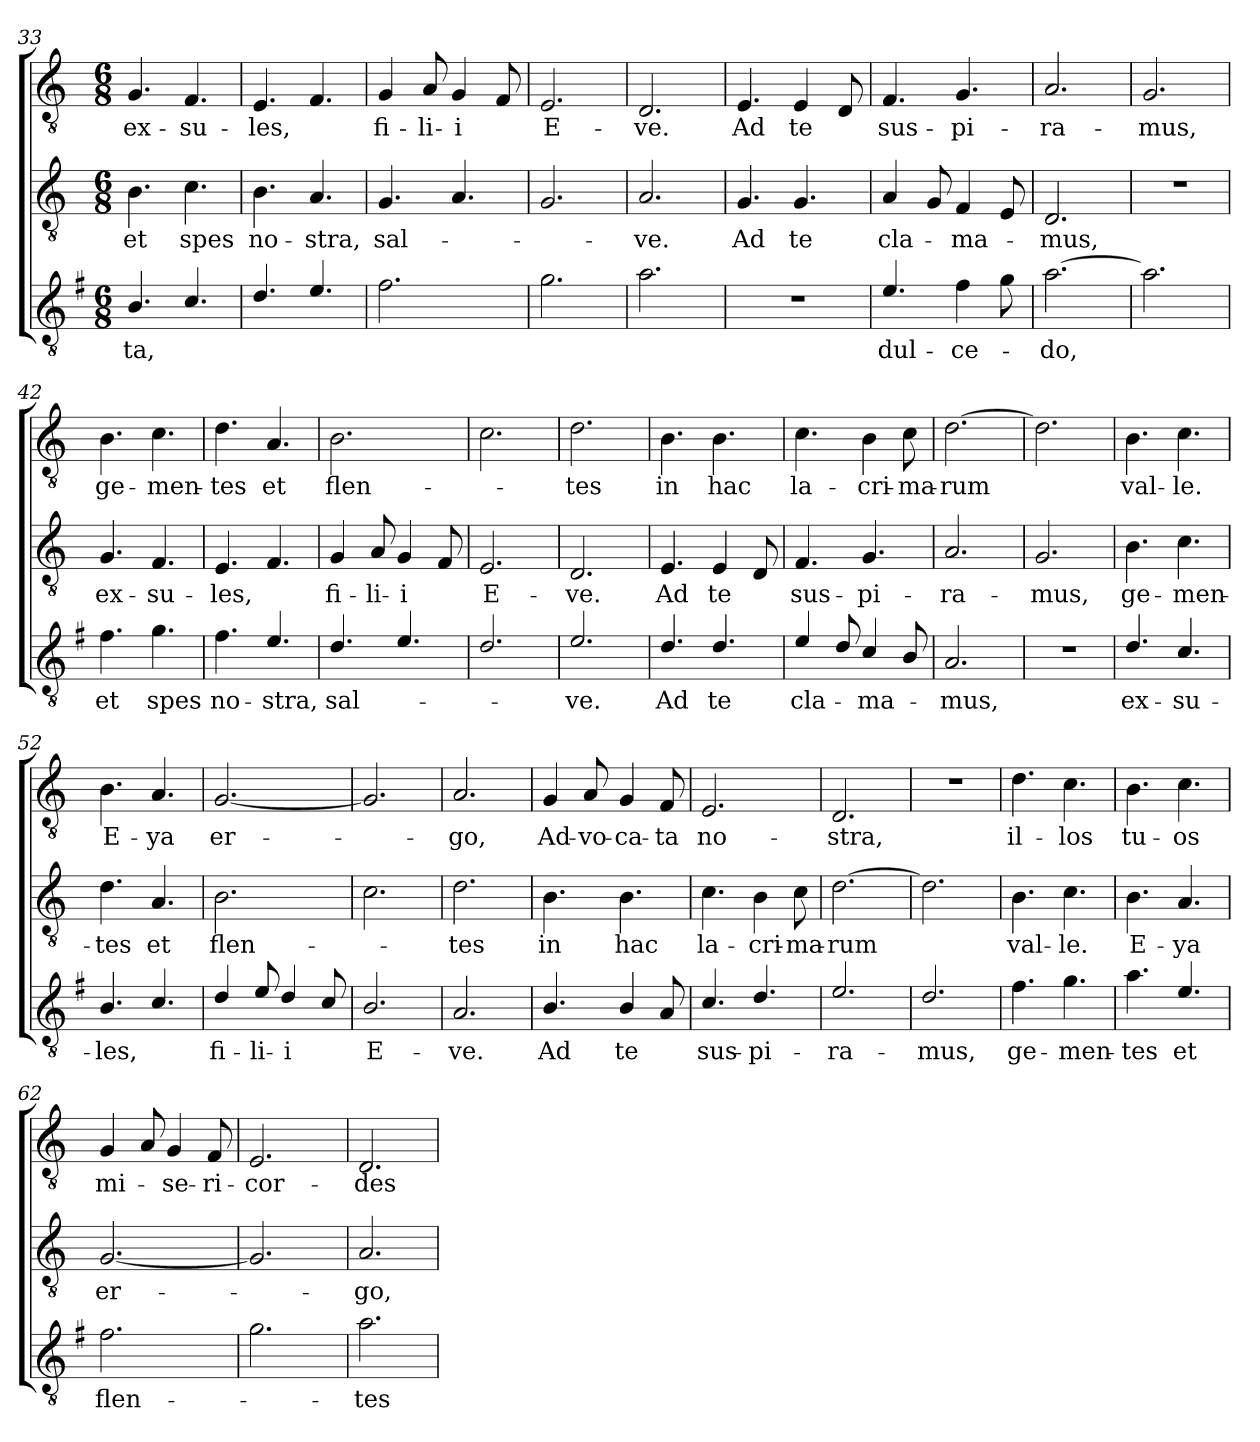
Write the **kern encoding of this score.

**kern	**text	**kern	**text	**kern	**text
*part3	*part3	*part2	*part2	*part1	*part1
*staff3	*staff3	*staff2	*staff2	*staff1	*staff1
*clefGv2	*	*clefGv2	*	*clefGv2	*
*ITrd4c7	*	*	*	*	*
*k[]	*	*k[]	*	*k[]	*
*C:	*	*C:	*	*C:	*
*M6/8	*	*M6/8	*	*M6/8	*
=33	=33	=33	=33	=33	=33
!	!LO:LY:b	!	!LO:LY:b	!	!LO:LY:b
4.E/	-ta,	4.B\	et	4.G/	ex-
!	!	!	!LO:LY:b	!	!LO:LY:b
4.F/	.	4.c\	spes	4.F/	-su-
=34	=34	=34	=34	=34	=34
!	!	!	!LO:LY:b	!	!LO:LY:b
4.G/	.	4.B\	no-	4.E/	-les,
!	!	!	!LO:LY:b	!	!
4.A/	.	4.A/	-stra,	4.F/	.
=35	=35	=35	=35	=35	=35
!	!	!	!LO:LY:b	!	!LO:LY:b
2.B\	.	4.G/	sal-	4G/	fi-
!	!	!	!	!	!LO:LY:b
.	.	.	.	8A/	-li-
!	!	!	!	!	!LO:LY:b
.	.	4.A/	.	4G/	-i
.	.	.	.	8F/	.
=36	=36	=36	=36	=36	=36
!	!	!	!	!	!LO:LY:b
2.c\	.	2.G/	.	2.E/	E-
=37	=37	=37	=37	=37	=37
!	!	!	!LO:LY:b	!	!LO:LY:b
2.d\	.	2.A/	-ve.	2.D/	-ve.
!!LO:LB:g=z
=38	=38	=38	=38	=38	=38
!	!	!	!LO:LY:b	!	!LO:LY:b
2.r	.	4.G/	Ad	4.E/	Ad
!	!	!	!LO:LY:b	!	!LO:LY:b
.	.	4.G/	te	4E/	te
.	.	.	.	8D/	.
=39	=39	=39	=39	=39	=39
!	!LO:LY:b	!	!LO:LY:b	!	!LO:LY:b
4.A/	dul-	4A/	cla-	4.F/	sus-
.	.	8G/	.	.	.
!	!LO:LY:b	!	!LO:LY:b	!	!LO:LY:b
4B\	-ce-	4F/	-ma-	4.G/	-pi-
8c\	.	8E/	.	.	.
=40	=40	=40	=40	=40	=40
!	!LO:LY:b	!	!LO:LY:b	!	!LO:LY:b
[2.d\	-do,	2.D/	-mus,	2.A/	-ra-
=41	=41	=41	=41	=41	=41
!	!	!	!	!	!LO:LY:b
2.d\]	.	2.r	.	2.G/	-mus,
=42	=42	=42	=42	=42	=42
!	!LO:LY:b	!	!LO:LY:b	!	!LO:LY:b
4.B\	et	4.G/	ex-	4.B\	ge-
!	!LO:LY:b	!	!LO:LY:b	!	!LO:LY:b
4.c\	spes	4.F/	-su-	4.c\	-men-
=43	=43	=43	=43	=43	=43
!	!LO:LY:b	!	!LO:LY:b	!	!LO:LY:b
4.B\	no-	4.E/	-les,	4.d\	-tes
!	!LO:LY:b	!	!	!	!LO:LY:b
4.A/	-stra,	4.F/	.	4.A/	et
=44	=44	=44	=44	=44	=44
!	!LO:LY:b	!	!LO:LY:b	!	!LO:LY:b
4.G/	sal-	4G/	fi-	2.B\	flen-
!	!	!	!LO:LY:b	!	!
.	.	8A/	-li-	.	.
!	!	!	!LO:LY:b	!	!
4.A/	.	4G/	-i	.	.
.	.	8F/	.	.	.
=45	=45	=45	=45	=45	=45
!	!	!	!LO:LY:b	!	!
2.G/	.	2.E/	E-	2.c\	.
=46	=46	=46	=46	=46	=46
!	!LO:LY:b	!	!LO:LY:b	!	!LO:LY:b
2.A/	-ve.	2.D/	-ve.	2.d\	-tes
!!LO:LB:g=z
=47	=47	=47	=47	=47	=47
!	!LO:LY:b	!	!LO:LY:b	!	!LO:LY:b
4.G/	Ad	4.E/	Ad	4.B\	in
!	!LO:LY:b	!	!LO:LY:b	!	!LO:LY:b
4.G/	te	4E/	te	4.B\	hac
.	.	8D/	.	.	.
=48	=48	=48	=48	=48	=48
!	!LO:LY:b	!	!LO:LY:b	!	!LO:LY:b
4A/	cla-	4.F/	sus-	4.c\	la-
8G/	.	.	.	.	.
!	!LO:LY:b	!	!LO:LY:b	!	!LO:LY:b
4F/	-ma-	4.G/	-pi-	4B\	-cri-
!	!	!	!	!	!LO:LY:b
8E/	.	.	.	8c\	-ma-
=49	=49	=49	=49	=49	=49
!	!LO:LY:b	!	!LO:LY:b	!	!LO:LY:b
2.D/	-mus,	2.A/	-ra-	[2.d\	-rum
=50	=50	=50	=50	=50	=50
!	!	!	!LO:LY:b	!	!
2.r	.	2.G/	-mus,	2.d\]	.
=51	=51	=51	=51	=51	=51
!	!LO:LY:b	!	!LO:LY:b	!	!LO:LY:b
4.G/	ex-	4.B\	ge-	4.B\	val-
!	!LO:LY:b	!	!LO:LY:b	!	!LO:LY:b
4.F/	-su-	4.c\	-men-	4.c\	-le.
=52	=52	=52	=52	=52	=52
!	!LO:LY:b	!	!LO:LY:b	!	!LO:LY:b
4.E/	-les,	4.d\	-tes	4.B\	E-
!	!	!	!LO:LY:b	!	!LO:LY:b
4.F/	.	4.A/	et	4.A/	-ya
=53	=53	=53	=53	=53	=53
!	!LO:LY:b	!	!LO:LY:b	!	!LO:LY:b
4G/	fi-	2.B\	flen-	[2.G/	er-
!	!LO:LY:b	!	!	!	!
8A/	-li-	.	.	.	.
!	!LO:LY:b	!	!	!	!
4G/	-i	.	.	.	.
8F/	.	.	.	.	.
=54	=54	=54	=54	=54	=54
!	!LO:LY:b	!	!	!	!
2.E/	E-	2.c\	.	2.G/]	.
=55	=55	=55	=55	=55	=55
!	!LO:LY:b	!	!LO:LY:b	!	!LO:LY:b
2.D/	-ve.	2.d\	-tes	2.A/	-go,
!!LO:LB:g=z
=56	=56	=56	=56	=56	=56
!	!LO:LY:b	!	!LO:LY:b	!	!LO:LY:b
4.E/	Ad	4.B\	in	4G/	Ad-
!	!	!	!	!	!LO:LY:b
.	.	.	.	8A/	-vo-
!	!LO:LY:b	!	!LO:LY:b	!	!LO:LY:b
4E/	te	4.B\	hac	4G/	-ca-
!	!	!	!	!	!LO:LY:b
8D/	.	.	.	8F/	-ta
=57	=57	=57	=57	=57	=57
!	!LO:LY:b	!	!LO:LY:b	!	!LO:LY:b
4.F/	sus-	4.c\	la-	2.E/	no-
!	!LO:LY:b	!	!LO:LY:b	!	!
4.G/	-pi-	4B\	-cri-	.	.
!	!	!	!LO:LY:b	!	!
.	.	8c\	-ma-	.	.
=58	=58	=58	=58	=58	=58
!	!LO:LY:b	!	!LO:LY:b	!	!LO:LY:b
2.A/	-ra-	[2.d\	-rum	2.D/	-stra,
=59	=59	=59	=59	=59	=59
!	!LO:LY:b	!	!	!	!
2.G/	-mus,	2.d\]	.	2.r	.
=60	=60	=60	=60	=60	=60
!	!LO:LY:b	!	!LO:LY:b	!	!LO:LY:b
4.B\	ge-	4.B\	val-	4.d\	il-
!	!LO:LY:b	!	!LO:LY:b	!	!LO:LY:b
4.c\	-men-	4.c\	-le.	4.c\	-los
=61	=61	=61	=61	=61	=61
!	!LO:LY:b	!	!LO:LY:b	!	!LO:LY:b
4.d\	-tes	4.B\	E-	4.B\	tu-
!	!LO:LY:b	!	!LO:LY:b	!	!LO:LY:b
4.A/	et	4.A/	-ya	4.c\	-os
=62	=62	=62	=62	=62	=62
!	!LO:LY:b	!	!LO:LY:b	!	!LO:LY:b
2.B\	flen-	[2.G/	er-	4G/	mi-
.	.	.	.	8A/	.
!	!	!	!	!	!LO:LY:b
.	.	.	.	4G/	-se-
!	!	!	!	!	!LO:LY:b
.	.	.	.	8F/	-ri-
=63	=63	=63	=63	=63	=63
!	!	!	!	!	!LO:LY:b
2.c\	.	2.G/]	.	2.E/	-cor-
=64	=64	=64	=64	=64	=64
!	!LO:LY:b	!	!LO:LY:b	!	!LO:LY:b
2.d\	-tes	2.A/	-go,	2.D/	-des
=	=	=	=	=	=
*-	*-	*-	*-	*-	*-
